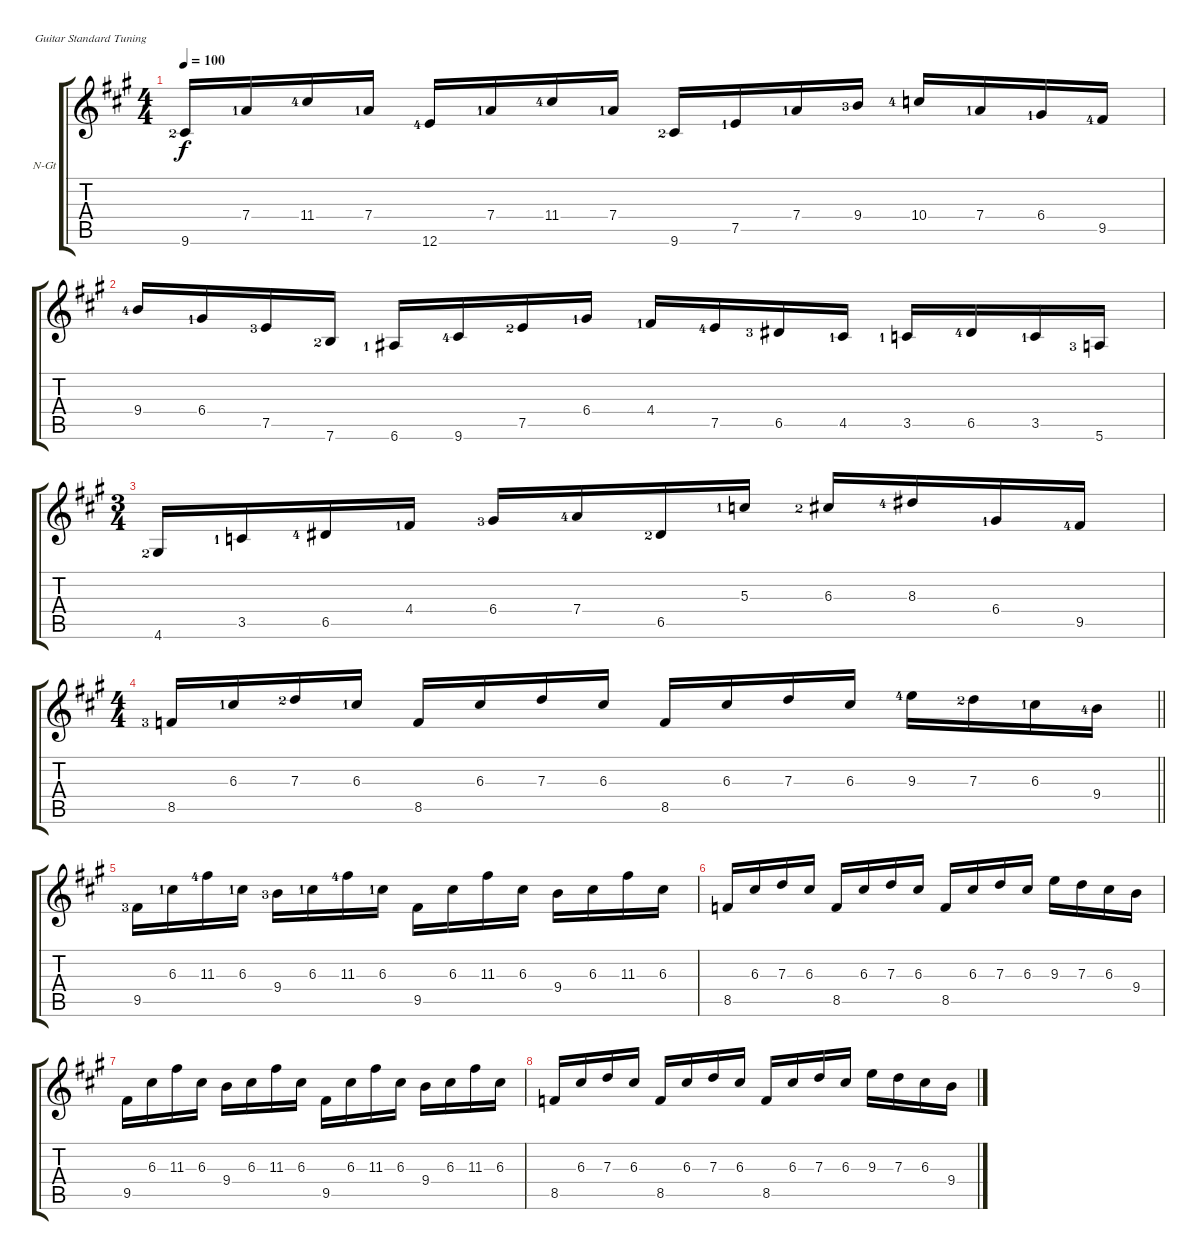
\bracketExtendMode groupsimilarinstruments
\firstSystemTrackNameOrientation horizontal
\otherSystemsTrackNameOrientation horizontal
\track ("Track 1" "N-Gt") {instrument acousticguitarnylon}
\staff {score tabs}
\tuning (E4 B3 G3 D3 A2 E2)
\ts (4 4)
\tempo 100
\clef g2
\ks f#minor
9.6{lf 3}.16{dy f} 7.4{lf 2}.16 11.4{lf 5}.16 7.4{lf 2}.16 12.6{lf 5}.16 7.4{lf 2}.16 11.4{lf 5}.16 7.4{lf 2}.16 9.6{lf 3}.16 7.5{lf 2}.16 7.4{lf 2}.16 9.4{lf 4}.16 10.4{lf 5}.16 7.4{lf 2}.16 6.4{lf 2}.16 9.5{lf 5}.16 |
9.4{lf 5}.16 6.4{lf 2}.16 7.5{lf 4}.16 7.6{lf 3}.16 6.6{lf 2}.16 9.6{lf 5}.16 7.5{lf 3}.16 6.4{lf 2}.16 4.4{lf 2}.16 7.5{lf 5}.16 6.5{lf 4}.16 4.5{lf 2}.16 3.5{lf 2}.16 6.5{lf 5}.16 3.5{lf 2}.16 5.6{lf 4}.16 |
\ts (3 4)
\beaming (8 2 2 2)
4.6{lf 3}.16 3.5{lf 2}.16 6.5{lf 5}.16 4.4{lf 2}.16 6.4{lf 4}.16 7.4{lf 5}.16 6.5{lf 3}.16 5.3{lf 2}.16 6.3{lf 3}.16 8.3{lf 5}.16 6.4{lf 2}.16 9.5{lf 5}.16 |
\ts (4 4)
\beaming (8 2 2 2 2)
\barLineRight lightlight
8.5{lf 4}.16 6.3{lf 2}.16 7.3{lf 3}.16 6.3{lf 2}.16 8.5.16 6.3.16 7.3.16 6.3.16 8.5.16 6.3.16 7.3.16 6.3.16 9.3{lf 5}.16 7.3{lf 3}.16 6.3{lf 2}.16 9.4{lf 5}.16 |
9.5{lf 4}.16 6.3{lf 2}.16 11.3{lf 5}.16 6.3{lf 2}.16 9.4{lf 4}.16 6.3{lf 2}.16 11.3{lf 5}.16 6.3{lf 2}.16 9.5.16 6.3.16 11.3.16 6.3.16 9.4.16 6.3.16 11.3.16 6.3.16 |
8.5.16 6.3.16 7.3.16 6.3.16 8.5.16 6.3.16 7.3.16 6.3.16 8.5.16 6.3.16 7.3.16 6.3.16 9.3.16 7.3.16 6.3.16 9.4.16 |
9.5.16 6.3.16 11.3.16 6.3.16 9.4.16 6.3.16 11.3.16 6.3.16 9.5.16 6.3.16 11.3.16 6.3.16 9.4.16 6.3.16 11.3.16 6.3.16 |
8.5.16 6.3.16 7.3.16 6.3.16 8.5.16 6.3.16 7.3.16 6.3.16 8.5.16 6.3.16 7.3.16 6.3.16 9.3.16 7.3.16 6.3.16 9.4.16
